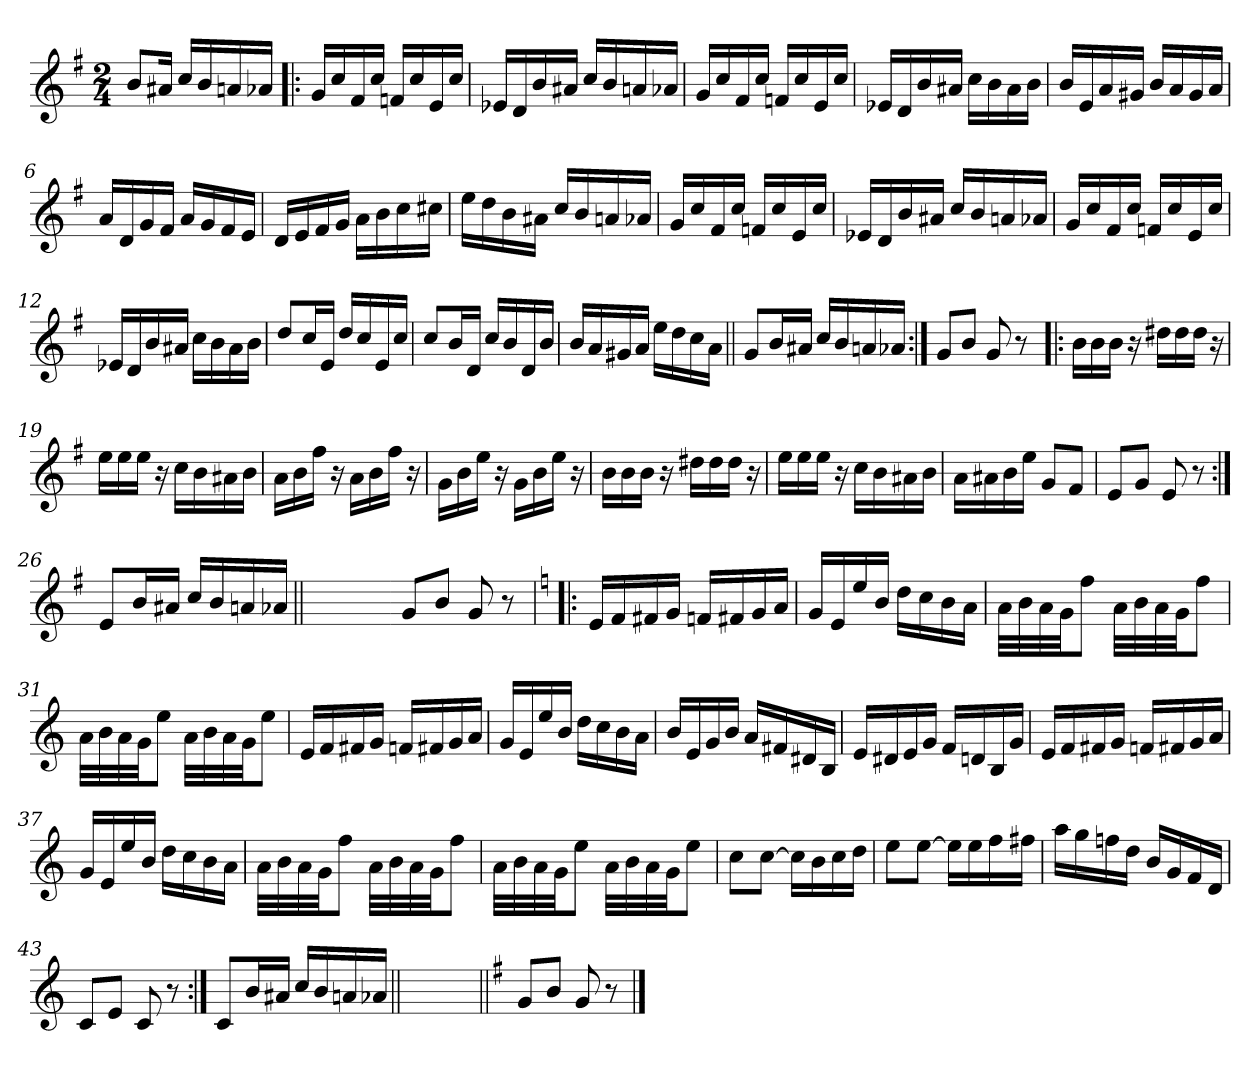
**kern
*part1
*staff1
*clefG2
*k[f#]
*G:
*M2/4
=
8b/L
16a#X/Jk
16cc/LL
16b/
16an/
16a-X/JJ
=1!|:
16g/LL
16cc/
16f#/
16cc/JJ
16fn/LL
16cc/
16e/
16cc/JJ
=2
16e-X/LL
16d/
16b/
16a#X/JJ
16cc/LL
16b/
16an/
16a-X/JJ
=3
16g/LL
16cc/
16f#/
16cc/JJ
16fn/LL
16cc/
16e/
16cc/JJ
!!LO:LB:g=z
=4
16e-X/LL
16d/
16b/
16a#X/JJ
16cc\LL
16b\
16a#\
16b\JJ
=5
16b/LL
16e/
16a/
16g#X/JJ
16b/LL
16a/
16g#/
16a/JJ
=6
16a/LL
16d/
16g/
16f#/JJ
16a/LL
16g/
16f#/
16e/JJ
=7
16d/LL
16e/
16f#/
16g/JJ
16a\LL
16b\
16cc\
16cc#X\JJ
!!LO:LB:g=z
=8
16ee\LL
16dd\
16b\
16a#X\JJ
16cc/LL
16b/
16an/
16a-X/JJ
=9
16g/LL
16cc/
16f#/
16cc/JJ
16fn/LL
16cc/
16e/
16cc/JJ
=10
16e-X/LL
16d/
16b/
16a#X/JJ
16cc/LL
16b/
16an/
16a-X/JJ
=11
16g/LL
16cc/
16f#/
16cc/JJ
16fn/LL
16cc/
16e/
16cc/JJ
!!LO:LB:g=z
=12
16e-X/LL
16d/
16b/
16a#X/JJ
16cc\LL
16b\
16a#\
16b\JJ
=13
8dd/L
16cc/L
16e/JJ
16dd/LL
16cc/
16e/
16cc/JJ
=14
8cc/L
16b/L
16d/JJ
16cc/LL
16b/
16d/
16b/JJ
=15
16b/LL
16a/
16g#X/
16a/JJ
16ee\LL
16dd\
16cc\
16a\JJ
!!LO:LB:g=z
=16||
8g/L
16b/L
16a#X/JJ
16cc/LL
16b/
16an/
16a-X/JJ
=17:|!
8g/L
8b/J
8g/
8r
=18!|:
16b\LL
16b\
16b\JJ
16r
16dd#X\LL
16dd#\
16dd#\JJ
16r
=19
16ee\LL
16ee\
16ee\JJ
16r
16cc\LL
16b\
16a#X\
16b\JJ
!!LO:LB:g=z
=20
16a\LL
16b\
16ff#\JJ
16r
16a\LL
16b\
16ff#\JJ
16r
=21
16g\LL
16b\
16ee\JJ
16r
16g\LL
16b\
16ee\JJ
16r
=22
16b\LL
16b\
16b\JJ
16r
16dd#X\LL
16dd#\
16dd#\JJ
16r
=23
16ee\LL
16ee\
16ee\JJ
16r
16cc\LL
16b\
16a#X\
16b\JJ
!!LO:LB:g=z
=24
16a\LL
16a#X\
16b\
16ee\JJ
8g/L
8f#/J
=25
8e/L
8g/J
8e/
8r
=26:|!
8e/L
16b/L
16a#X/JJ
16cc/LL
16b/
16an/
16a-X/JJ
=26X1||
*stria0
2ryy
!!LO:LB:g=z
=27-
*stria5
8g/L
8b/J
8g/
8r
=28!|:
*k[]
*C:
16e/LL
16f/
16f#X/
16g/JJ
16fn/LL
16f#X/
16g/
16a/JJ
=29
16g/LL
16e/
16ee/
16b/JJ
16dd\LL
16cc\
16b\
16a\JJ
=30
32a\LLL
32b\
32a\
32g\JJ
8ff\J
32a\LLL
32b\
32a\
32g\JJ
8ff\J
!!LO:LB:g=z
=31
32a\LLL
32b\
32a\
32g\JJ
8ee\J
32a\LLL
32b\
32a\
32g\JJ
8ee\J
=32
16e/LL
16f/
16f#X/
16g/JJ
16fn/LL
16f#X/
16g/
16a/JJ
=33
16g/LL
16e/
16ee/
16b/JJ
16dd\LL
16cc\
16b\
16a\JJ
=34
16b/LL
16e/
16g/
16b/JJ
16a/LL
16f#X/
16d#X/
16B/JJ
!!LO:PB:g=z
=35
16e/LL
16d#X/
16e/
16g/JJ
16f/LL
16dn/
16B/
16g/JJ
=36
16e/LL
16f/
16f#X/
16g/JJ
16fn/LL
16f#X/
16g/
16a/JJ
=37
16g/LL
16e/
16ee/
16b/JJ
16dd\LL
16cc\
16b\
16a\JJ
=38
32a\LLL
32b\
32a\
32g\JJ
8ff\J
32a\LLL
32b\
32a\
32g\JJ
8ff\J
!!LO:LB:g=z
=39
32a\LLL
32b\
32a\
32g\JJ
8ee\J
32a\LLL
32b\
32a\
32g\JJ
8ee\J
=40
8cc\L
[8cc\J
16cc\LL]
16b\
16cc\
16dd\JJ
=41
8ee\L
[8ee\J
16ee\LL]
16ee\
16ff\
16ff#X\JJ
=42
16aa\LL
16gg\
16ffn\
16dd\JJ
16b/LL
16g/
16f/
16d/JJ
!!LO:LB:g=z
=43
8c/L
8e/J
8c/
8r
=44:|!
8c/L
16b/L
16a#X/JJ
16cc/LL
16b/
16an/
16a-X/JJ
=45||
*stria0
2ryy
=46||
*stria5
*k[f#]
*G:
8g/L
8b/J
8g/
8r
==
*-
